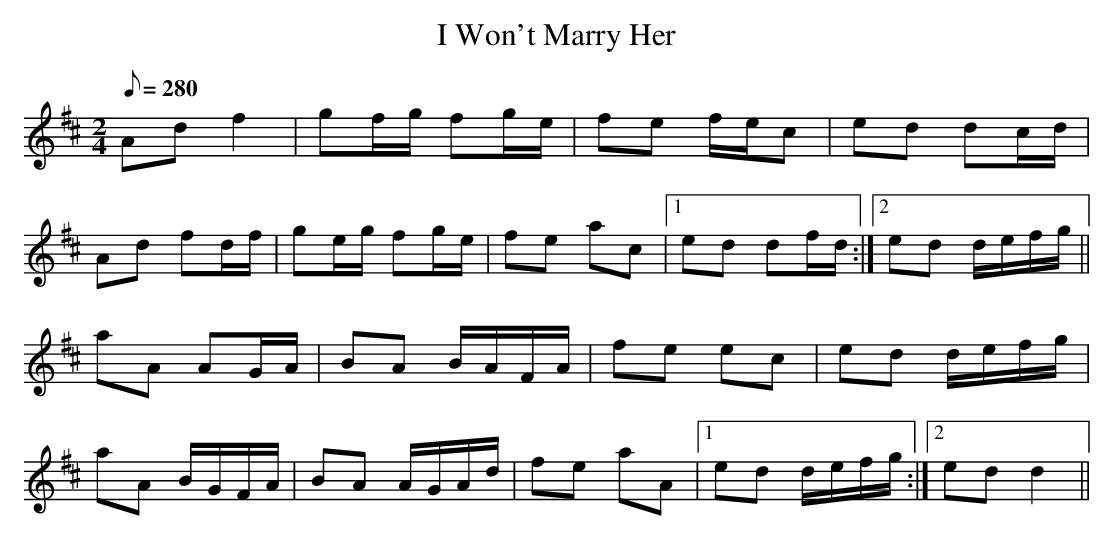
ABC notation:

X:1
T: I Won't Marry Her
L: 1/8
M: 2/4
Q: 280
K: D
Ad f2|gf/g/ fg/e/|fe f/e/c|ed dc/d/|
Ad fd/f/|ge/g/ fg/e/|fe ac|1 ed df/d/ :|2\
ed d/e/f/g/||
aA AG/A/|BA B/A/F/A/|fe ec|ed d/e/f/g/|
aA B/G/F/A/|BA A/G/A/d/|fe aA|1 ed d/e/f/g/ :|2\
ed d2||
